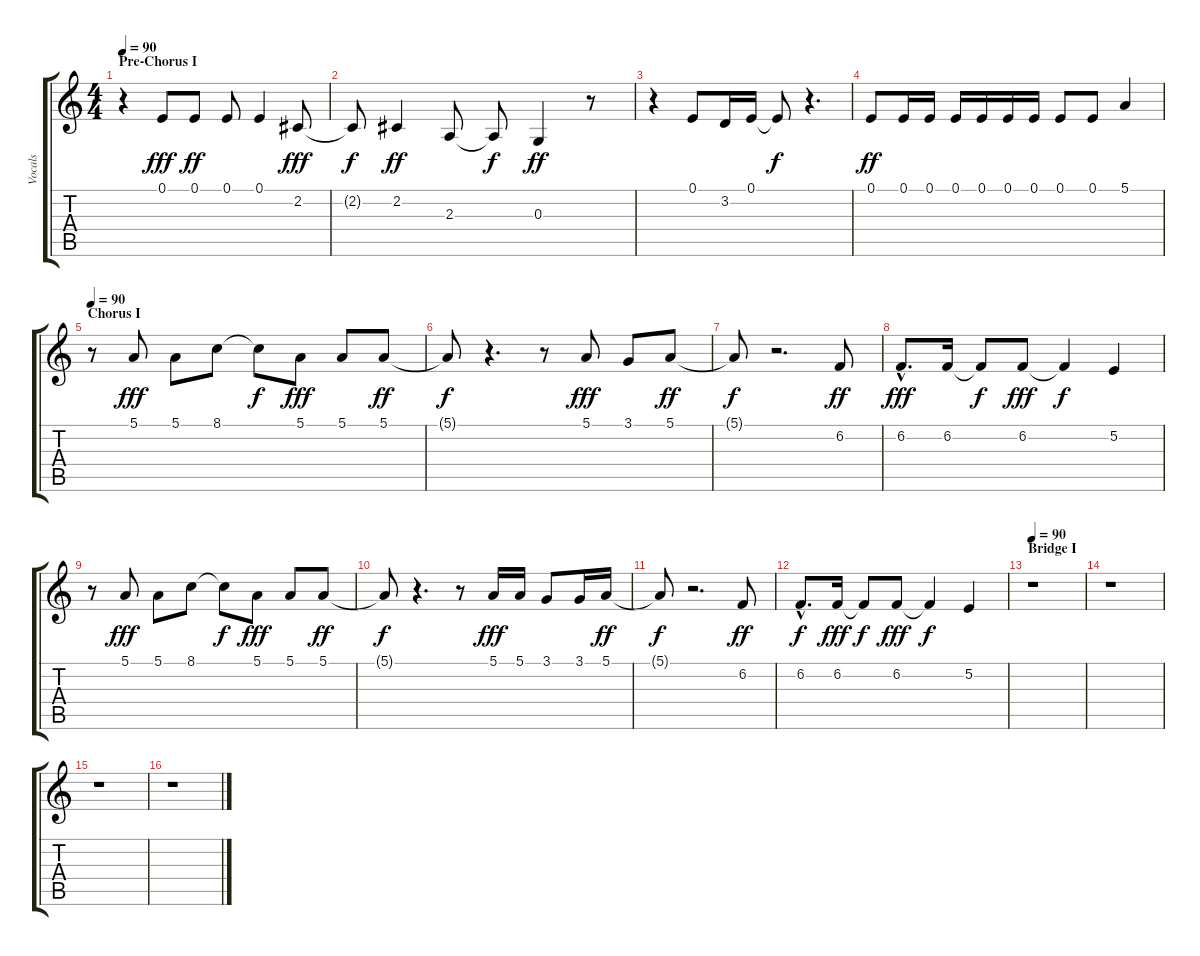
\track ("Vocals" "Vocals") {instrument piccolo}
\staff {score tabs}
\tuning (E4 B3 G3 D3 A2 E2) {hide}
\ts (4 4)
\section ("" "Pre-Chorus I")
\tempo 90
\clef g2
\ks c
r.4{dy f} 0.1.8{dy fff} 0.1.8{dy ff} 0.1.8 0.1.4 2.2.8{dy fff} |
2.2{t}.8{dy f} 2.2.4{dy ff} 2.3.8 2.3{t}.8{dy f} 0.3.4{dy ff} r.8 |
r.4 0.1.8 3.2.16 0.1.16 0.1{t}.8{dy f} r.4{d} |
0.1.8{dy ff} 0.1.16 0.1.16 0.1.16 0.1.16 0.1.16 0.1.16 0.1.8 0.1.8 5.1.4 |
\section ("" "Chorus I")
\tempo 90
r.8 5.1.8{dy fff volume 16} 5.1.8 8.1.8 8.1{t}.8{dy f} 5.1.8{dy fff} 5.1.8 5.1.8{dy ff} |
5.1{t}.8{dy f} r.4{d} r.8 5.1.8{dy fff} 3.1.8 5.1.8{dy ff} |
5.1{t}.8{dy f} r.2{d} 6.2.8{dy ff} |
6.2{hac}.8{d dy fff} 6.2.16 6.2{t}.8{dy f} 6.2.8{dy fff} 6.2{t}.4{dy f} 5.2.4 |
r.8 5.1.8{dy fff volume 16} 5.1.8 8.1.8 8.1{t}.8{dy f} 5.1.8{dy fff} 5.1.8 5.1.8{dy ff} |
5.1{t}.8{dy f} r.4{d} r.8 5.1.16{dy fff} 5.1.16 3.1.8 3.1.16 5.1.16{dy ff} |
5.1{t}.8{dy f} r.2{d} 6.2.8{dy ff} |
6.2{hac}.8{d dy f} 6.2.16{dy fff} 6.2{t}.8{dy f} 6.2.8{dy fff} 6.2{t}.4{dy f} 5.2.4 |
\section ("" "Bridge I")
\tempo 90
r.1 |
r.1 |
r.1 |
r.1
